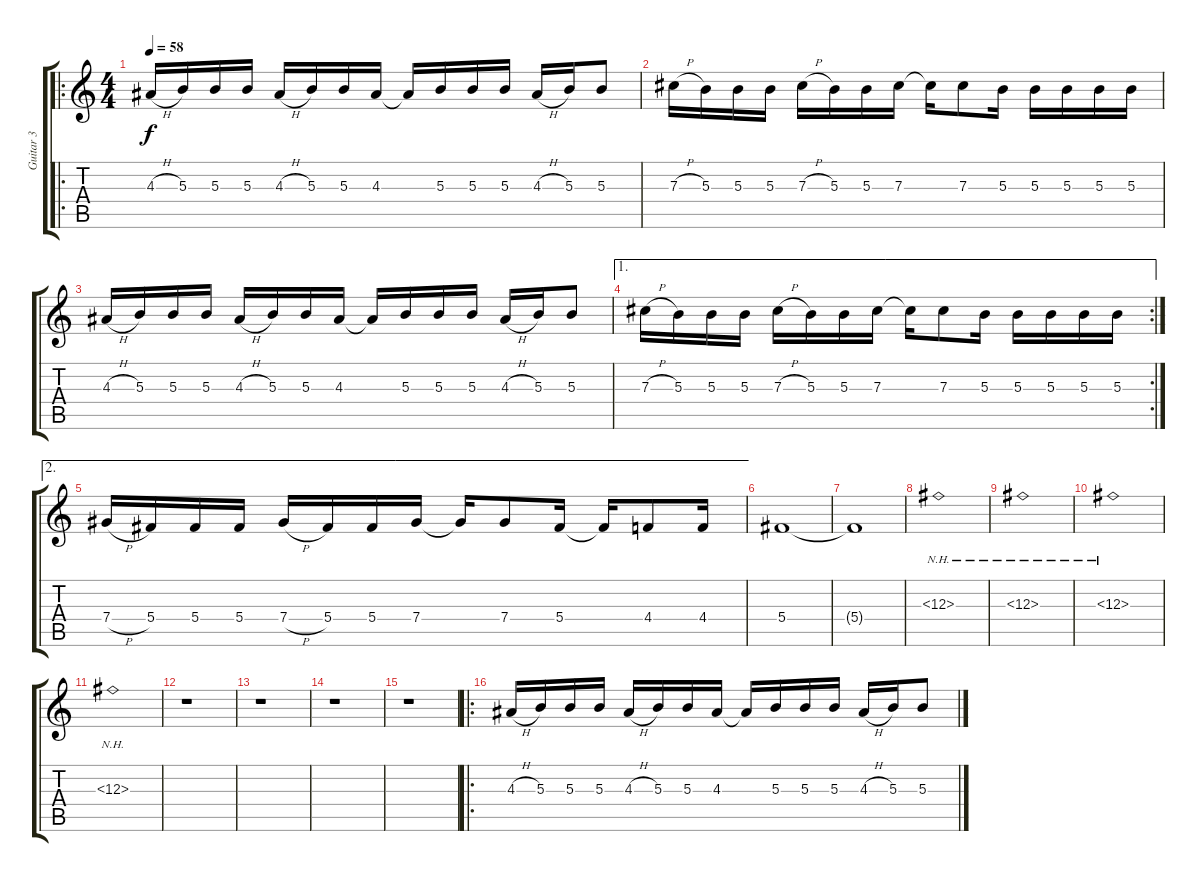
\track ("Guitar 3" "Guitar 3") {instrument distortionguitar}
\staff {score tabs}
\tuning (Eb4 Bb3 Gb3 Db3 Ab2 Eb2) {hide}
\ro
\ts (4 4)
\tempo 58
\clef g2
\ks c
4.3{h}.16{dy f} 5.3.16 5.3.16 5.3.16 4.3{h}.16 5.3.16 5.3.16 4.3.16 4.3{t}.16 5.3.16 5.3.16 5.3.16 4.3{h}.16 5.3.16 5.3.8 |
7.3{h}.16 5.3.16 5.3.16 5.3.16 7.3{h}.16 5.3.16 5.3.16 7.3.16 7.3{t}.16 7.3.8 5.3.16 5.3.16 5.3.16 5.3.16 5.3.16 |
4.3{h}.16 5.3.16 5.3.16 5.3.16 4.3{h}.16 5.3.16 5.3.16 4.3.16 4.3{t}.16 5.3.16 5.3.16 5.3.16 4.3{h}.16 5.3.16 5.3.8 |
\ae 1
\rc 2
7.3{h}.16 5.3.16 5.3.16 5.3.16 7.3{h}.16 5.3.16 5.3.16 7.3.16 7.3{t}.16 7.3.8 5.3.16 5.3.16 5.3.16 5.3.16 5.3.16 |
\ae 2
7.4{h}.16 5.4.16 5.4.16 5.4.16 7.4{h}.16 5.4.16 5.4.16 7.4.16 7.4{t}.16 7.4.8 5.4.16 5.4{t}.16 4.4.8 4.4.16 |
5.4.1 |
5.4{t}.1{volume 0} |
12.3{nh}.1{volume 13} |
12.3{nh}.1 |
12.3{nh}.1 |
12.3{nh}.1 |
r.1 |
r.1 |
r.1 |
r.1 |
\ro
4.3{h}.16 5.3.16 5.3.16 5.3.16 4.3{h}.16 5.3.16 5.3.16 4.3.16 4.3{t}.16 5.3.16 5.3.16 5.3.16 4.3{h}.16 5.3.16 5.3.8
